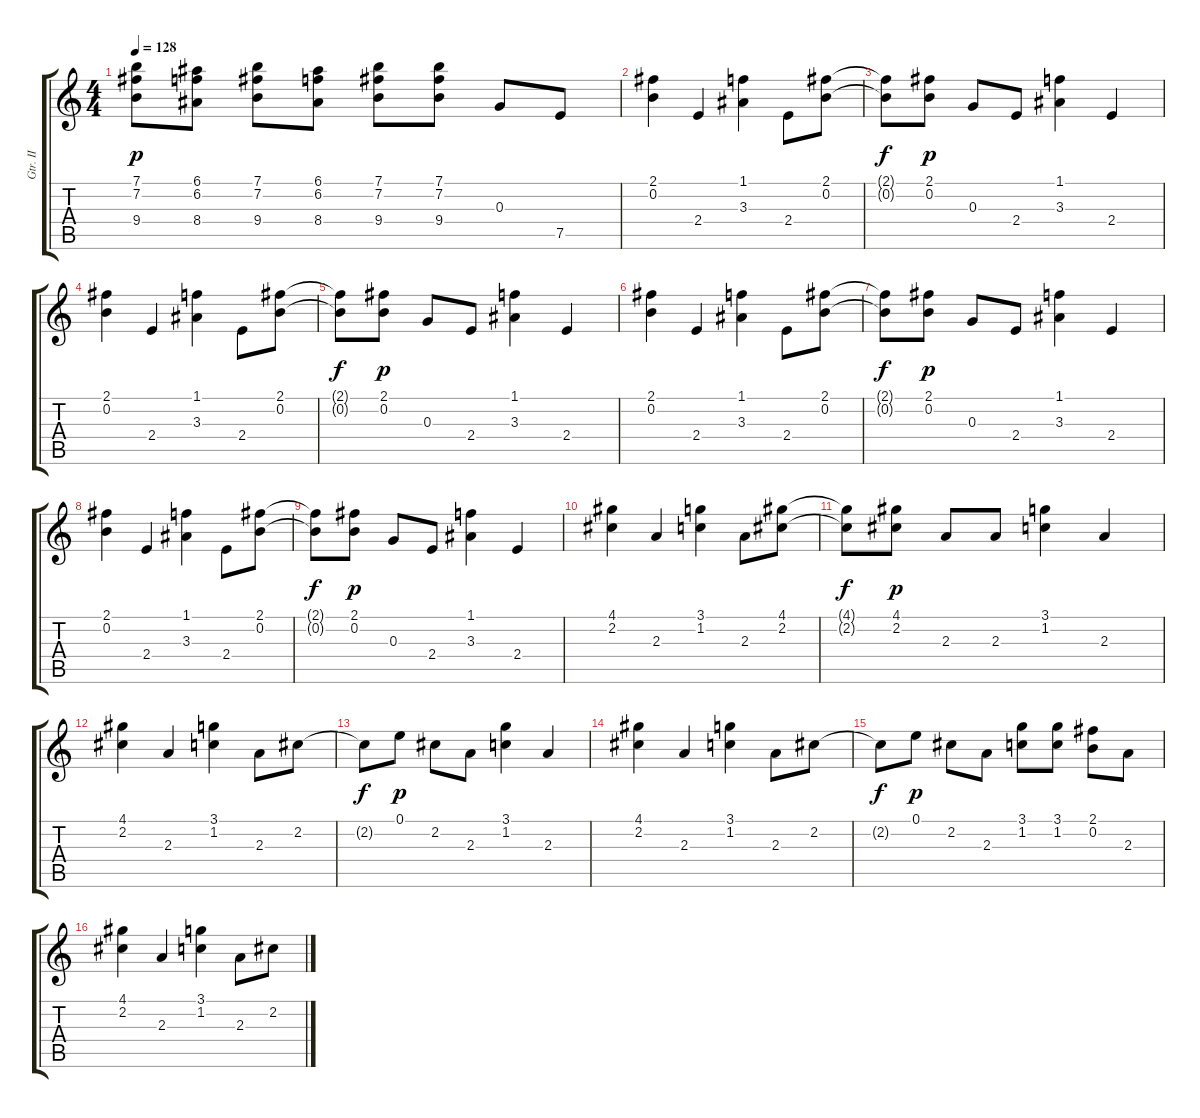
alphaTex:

\track ("Gtr. II" "Gtr. II") {instrument overdrivenguitar}
\staff {score tabs}
\tuning (E4 B3 G3 D3 A2 E2) {hide}
\ts (4 4)
\tempo 128
\clef g2
\ks c
(7.1 7.2 9.4).8{dy p} (6.1 6.2 8.4).8 (7.1 7.2 9.4).8 (6.1 6.2 8.4).8 (7.1 7.2 9.4).8 (7.1 7.2 9.4).8 0.3.8 7.5.8 |
(2.1 0.2).4{balance 0} 2.4.4 (1.1 3.3).4 2.4.8 (2.1 0.2).8 |
(2.1{t} 0.2{t}).8{dy f} (2.1 0.2).8{dy p} 0.3.8 2.4.8 (1.1 3.3).4 2.4.4 |
(2.1 0.2).4 2.4.4 (1.1 3.3).4 2.4.8 (2.1 0.2).8 |
(2.1{t} 0.2{t}).8{dy f} (2.1 0.2).8{dy p} 0.3.8 2.4.8 (1.1 3.3).4 2.4.4 |
(2.1 0.2).4 2.4.4 (1.1 3.3).4 2.4.8 (2.1 0.2).8 |
(2.1{t} 0.2{t}).8{dy f} (2.1 0.2).8{dy p} 0.3.8 2.4.8 (1.1 3.3).4 2.4.4 |
(2.1 0.2).4 2.4.4 (1.1 3.3).4 2.4.8 (2.1 0.2).8 |
(2.1{t} 0.2{t}).8{dy f} (2.1 0.2).8{dy p} 0.3.8 2.4.8 (1.1 3.3).4 2.4.4 |
(4.1 2.2).4 2.3.4 (3.1 1.2).4 2.3.8 (4.1 2.2).8 |
(4.1{t} 2.2{t}).8{dy f} (4.1 2.2).8{dy p} 2.3.8 2.3.8 (3.1 1.2).4 2.3.4 |
(4.1 2.2).4 2.3.4 (3.1 1.2).4 2.3.8 2.2.8 |
2.2{t}.8{dy f} 0.1.8{dy p} 2.2.8 2.3.8 (3.1 1.2).4 2.3.4 |
(4.1 2.2).4 2.3.4 (3.1 1.2).4 2.3.8 2.2.8 |
2.2{t}.8{dy f} 0.1.8{dy p} 2.2.8 2.3.8 (3.1 1.2).8 (3.1 1.2).8 (2.1 0.2).8 2.3.8 |
(4.1 2.2).4 2.3.4 (3.1 1.2).4 2.3.8 2.2.8
